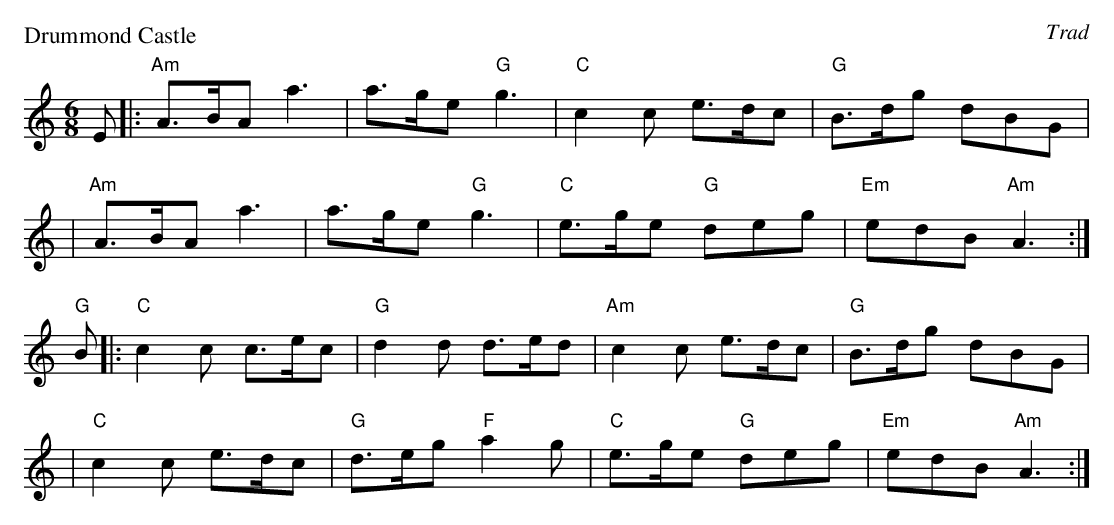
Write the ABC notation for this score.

X:1
P: Drummond Castle
O: Trad
M: 6/8
L: 1/8
K: Am
E \
|: "Am"A>BA a3 | a>ge "G"g3 | "C"c2c e>dc |  "G"B>dg dBG |
| "Am"A>BA a3 | a>ge "G"g3 | "C"e>ge "G"deg | "Em"edB "Am"A3 :|
"G"B \
|: "C"c2c c>ec | "G"d2d d>ed | "Am"c2c e>dc | "G"B>dg dBG |
| "C"c2c e>dc | "G"d>eg "F"a2g | "C"e>ge "G"deg | "Em"edB "Am"A3 :|
